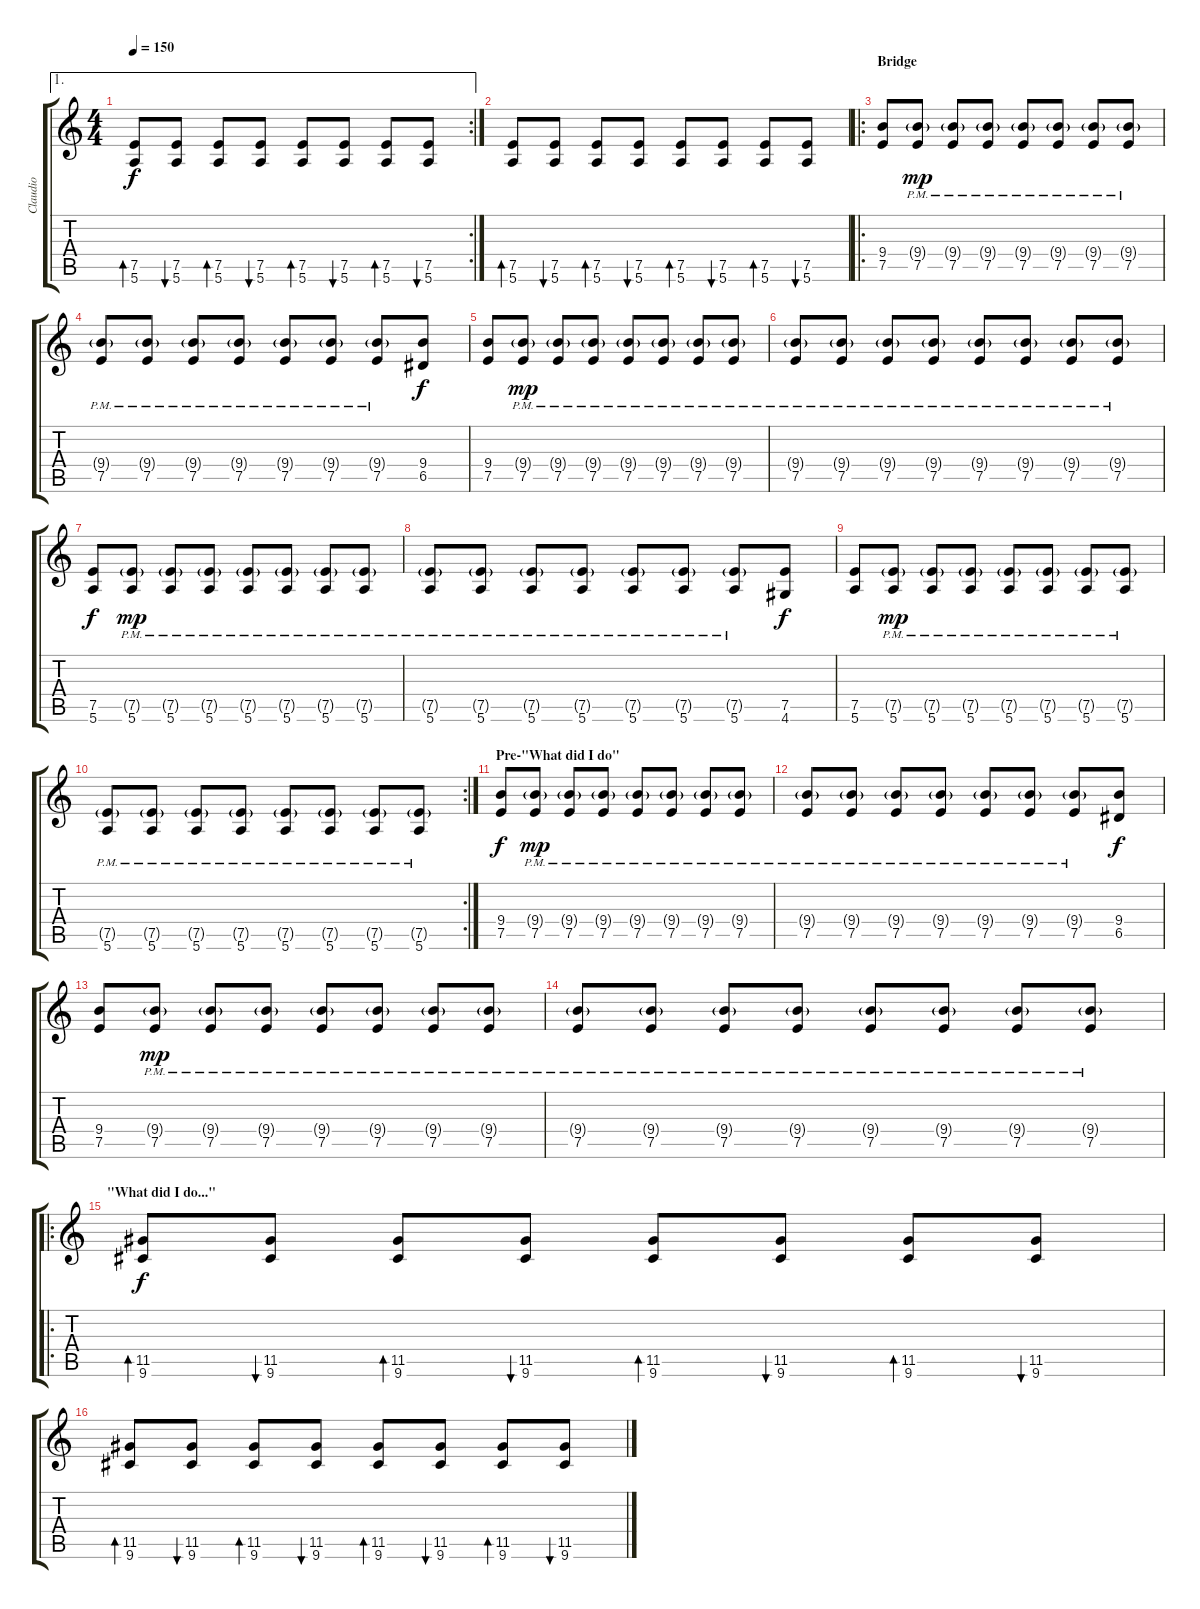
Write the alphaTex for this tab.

\track ("Claudio" "Claudio") {instrument distortionguitar}
\staff {score tabs}
\tuning (E4 B3 G3 D3 A2 E2) {hide}
\ae 1
\rc 2
\ts (4 4)
\tempo 150
\clef g2
\ks c
(7.5 5.6).8{bd 60 dy f} (7.5 5.6).8{bu 60} (7.5 5.6).8{bd 60} (7.5 5.6).8{bu 60} (7.5 5.6).8{bd 60} (7.5 5.6).8{bu 60} (7.5 5.6).8{bd 60} (7.5 5.6).8{bu 60} |
(7.5 5.6).8{bd 60} (7.5 5.6).8{bu 60} (7.5 5.6).8{bd 60} (7.5 5.6).8{bu 60} (7.5 5.6).8{bd 60} (7.5 5.6).8{bu 60} (7.5 5.6).8{bd 60} (7.5 5.6).8{bu 60} |
\ro
\section ("" "Bridge")
(9.4 7.5).8 (9.4{g pm} 7.5{pm}).8{dy mp} (9.4{g pm} 7.5{pm}).8 (9.4{g pm} 7.5{pm}).8 (9.4{g pm} 7.5{pm}).8 (9.4{g pm} 7.5{pm}).8 (9.4{g pm} 7.5{pm}).8 (9.4{g pm} 7.5{pm}).8 |
(9.4{g pm} 7.5{pm}).8 (9.4{g pm} 7.5{pm}).8 (9.4{g pm} 7.5{pm}).8 (9.4{g pm} 7.5{pm}).8 (9.4{g pm} 7.5{pm}).8 (9.4{g pm} 7.5{pm}).8 (9.4{g pm} 7.5{pm}).8 (9.4 6.5).8{dy f} |
(9.4 7.5).8 (9.4{g pm} 7.5{pm}).8{dy mp} (9.4{g pm} 7.5{pm}).8 (9.4{g pm} 7.5{pm}).8 (9.4{g pm} 7.5{pm}).8 (9.4{g pm} 7.5{pm}).8 (9.4{g pm} 7.5{pm}).8 (9.4{g pm} 7.5{pm}).8 |
(9.4{g pm} 7.5{pm}).8 (9.4{g pm} 7.5{pm}).8 (9.4{g pm} 7.5{pm}).8 (9.4{g pm} 7.5{pm}).8 (9.4{g pm} 7.5{pm}).8 (9.4{g pm} 7.5{pm}).8 (9.4{g pm} 7.5{pm}).8 (9.4{g pm} 7.5{pm}).8 |
(7.5 5.6).8{dy f} (7.5{g pm} 5.6{pm}).8{dy mp} (7.5{g pm} 5.6{pm}).8 (7.5{g pm} 5.6{pm}).8 (7.5{g pm} 5.6{pm}).8 (7.5{g pm} 5.6{pm}).8 (7.5{g pm} 5.6{pm}).8 (7.5{g pm} 5.6{pm}).8 |
(7.5{g pm} 5.6{pm}).8 (7.5{g pm} 5.6{pm}).8 (7.5{g pm} 5.6{pm}).8 (7.5{g pm} 5.6{pm}).8 (7.5{g pm} 5.6{pm}).8 (7.5{g pm} 5.6{pm}).8 (7.5{g pm} 5.6{pm}).8 (7.5 4.6).8{dy f} |
(7.5 5.6).8 (7.5{g pm} 5.6{pm}).8{dy mp} (7.5{g pm} 5.6{pm}).8 (7.5{g pm} 5.6{pm}).8 (7.5{g pm} 5.6{pm}).8 (7.5{g pm} 5.6{pm}).8 (7.5{g pm} 5.6{pm}).8 (7.5{g pm} 5.6{pm}).8 |
\rc 2
(7.5{g pm} 5.6{pm}).8 (7.5{g pm} 5.6{pm}).8 (7.5{g pm} 5.6{pm}).8 (7.5{g pm} 5.6{pm}).8 (7.5{g pm} 5.6{pm}).8 (7.5{g pm} 5.6{pm}).8 (7.5{g pm} 5.6{pm}).8 (7.5{g pm} 5.6{pm}).8 |
\section ("" "Pre-\"What did I do\"")
(9.4 7.5).8{dy f} (9.4{g pm} 7.5{pm}).8{dy mp} (9.4{g pm} 7.5{pm}).8 (9.4{g pm} 7.5{pm}).8 (9.4{g pm} 7.5{pm}).8 (9.4{g pm} 7.5{pm}).8 (9.4{g pm} 7.5{pm}).8 (9.4{g pm} 7.5{pm}).8 |
(9.4{g pm} 7.5{pm}).8 (9.4{g pm} 7.5{pm}).8 (9.4{g pm} 7.5{pm}).8 (9.4{g pm} 7.5{pm}).8 (9.4{g pm} 7.5{pm}).8 (9.4{g pm} 7.5{pm}).8 (9.4{g pm} 7.5{pm}).8 (9.4 6.5).8{dy f} |
(9.4 7.5).8 (9.4{g pm} 7.5{pm}).8{dy mp} (9.4{g pm} 7.5{pm}).8 (9.4{g pm} 7.5{pm}).8 (9.4{g pm} 7.5{pm}).8 (9.4{g pm} 7.5{pm}).8 (9.4{g pm} 7.5{pm}).8 (9.4{g pm} 7.5{pm}).8 |
(9.4{g pm} 7.5{pm}).8 (9.4{g pm} 7.5{pm}).8 (9.4{g pm} 7.5{pm}).8 (9.4{g pm} 7.5{pm}).8 (9.4{g pm} 7.5{pm}).8 (9.4{g pm} 7.5{pm}).8 (9.4{g pm} 7.5{pm}).8 (9.4{g pm} 7.5{pm}).8 |
\ro
\section ("" "\"What did I do...\"")
(11.5 9.6).8{bd 60 dy f} (11.5 9.6).8{bu 60} (11.5 9.6).8{bd 60} (11.5 9.6).8{bu 60} (11.5 9.6).8{bd 60} (11.5 9.6).8{bu 60} (11.5 9.6).8{bd 60} (11.5 9.6).8{bu 60} |
(11.5 9.6).8{bd 60} (11.5 9.6).8{bu 60} (11.5 9.6).8{bd 60} (11.5 9.6).8{bu 60} (11.5 9.6).8{bd 60} (11.5 9.6).8{bu 60} (11.5 9.6).8{bd 60} (11.5 9.6).8{bu 60}
